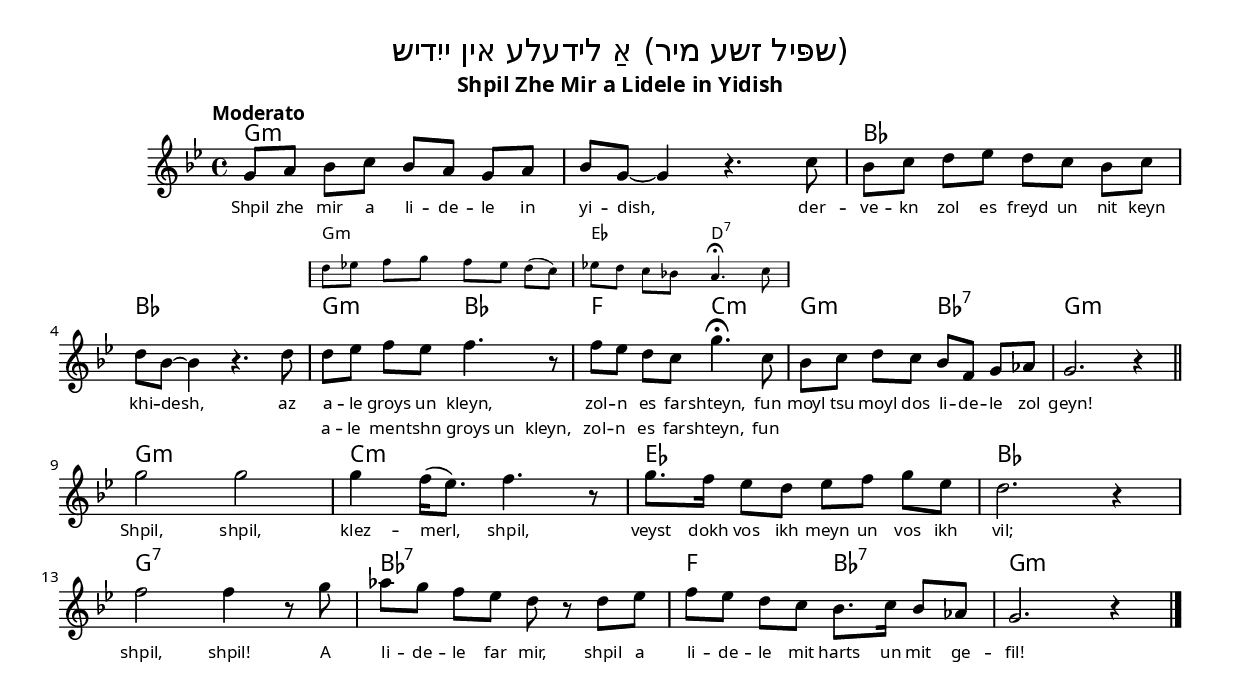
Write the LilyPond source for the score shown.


\header {
  title = "(שפּיל זשע מיר) אַ לידעלע אין ייִדיש"
  subtitle = "Shpil Zhe Mir a Lidele in Yidish"
  }
\version "2.18.2"
\language "english"
#(set-global-staff-size 17)

end =
  #(define-music-function
    (parser location signature)
    (fraction?)
  #{
    \once \omit Staff.TimeSignature \time #signature
  #})

\layout {
  \context {  % Use Typewriter font for chord symbols
    \ChordNames {
      \set chordChanges = ##t
      \override ChordName.font-family = #'typewriter
      }
    }
  \context {  % Change font size for lyrics
    \Lyrics {
      \override LyricText.font-size = #'-1
      }
    }
  \context {  % Beam according to rhythm
    \Staff {
      \set Timing.beamExceptions = #'()
      }
    }
  }

\paper {      % Load fonts
  fonts = #
  (make-pango-font-tree
   "Linux Libertine"
   "Linux Biolinum"
   "Courier 10 Pitch"
   (/ (* staff-height pt) 2.5)
    )
  bookTitleMarkup = \markup {
    \override #'(baseline-skip . 3.5)
    \column {
      \fill-line { \fromproperty #'header:dedication }
      \override #'(baseline-skip . 3.5)
      \column {
        \fill-line {
          \override #'(font-name . "Drugulin CLM")
          \huge \larger \larger \bold
          \fromproperty #'header:title
          }
        \fill-line {
          \large \bold
          \fromproperty #'header:subtitle
          }
        \fill-line {
          \smaller \bold
          \fromproperty #'header:subsubtitle
          }
        \fill-line {
          \fromproperty #'header:meter
          \fromproperty #'header:arranger
          }
          \fill-line {
          \override #'(font-name . "Drugulin CLM")
          \fromproperty #'header:composer
          { \large \bold \fromproperty #'header:instrument }
          \override #'(font-name . "Drugulin CLM")
          \fromproperty #'header:poet
          }
        }
      }
    }
    scoreTitleMarkup = \markup {
      \column {
      \on-the-fly \print-all-headers { \bookTitleMarkup \hspace #1 }
      \fill-line {
        \null
        \override #'(font-name . "Drugulin CLM")
        \huge
        \lower #5
        \fromproperty #'header:piece
        }
      }
    }
  }

\score {
  <<
    \new ChordNames = "mainChords" {
      \chordmode { 
        g1:m |
        g:m |
        bf |
        bf: |
        g2:m bf: |
        f: c:m |
        g:m bf:7 |
        g1:m |
        g:m |
        c:m |
        ef: |
        bf: |
        g:7 |
        bf:7 |
        f2: bf:7 |
        g1:m
      }
    }
    \new Staff = "main" {
      \clef treble
      \key g \minor
      \time 4/4
      \tempo Moderato
      \new Voice = "melody" {
        \relative f'{ 
          g8 a bf c bf a g a |
          bf g~g4 r4. c8 |
          bf8 c d ef d c bf c | \break
          d8 bf~bf4 r4. d8 |
          
          << 
            { 
              d8 ef f ef f4. r8 |
              f ef d c g'4.\fermata c,8 |
            }
            <<
              \new ChordNames \with {
                alignAboveContext = #"mainChords"
              } 
              
                
                \chordmode { 
                  \override ChordName #'font-size = #-1 {
                  g1:m |
                  ef2: d:7 |
                }
              }
              \new Staff \with {
                \remove "Time_signature_engraver"
                alignAboveContext = #"mainChords"
                fontSize = #-3
                \override StaffSymbol.staff-space = #(magstep -3)
                \override StaffSymbol.thickness = #(magstep -3)
                firstClef = ##f
                \override VerticalAxisGroup.default-staff-staff-spacing =
                  #'((basic-distance . 10)
                     (minimum-distance . 10)
                     (padding . 1)
                     (stretchability . 10))
              } 
              
              \new Voice = "variation"
              \relative d''{
                d8 ef f g f ef d( c) |
                ef8 d8 c bf a4.\fermata c8 |
              }
            >>
          >>
          
          bf8 c d c bf f g af |
          g2. r4 |\bar "||"\break
          g'2 g |
          g4 f16( ef8.) f4. r8 |
          g8. f16 ef8 d ef f g ef |
          d2. r4 |
          f2 f4 r8 g |
          af g f ef d r d ef |
          f ef d c bf8. c16 bf8 af |
          g2. r4 \bar "|."
        }
      }
    }
    
    \new Lyrics \lyricsto "melody" {
      Shpil zhe mir a li -- de -- le in yi -- dish,
      der -- ve -- kn zol es freyd un nit keyn khi -- desh,
      az a -- le groys un kleyn,
      zol -- n es far -- shteyn,
      fun moyl tsu moyl dos li -- de -- le zol geyn!
      
      Shpil, shpil, klez -- merl, shpil,
      veyst dokh vos ikh meyn un vos ikh vil;
      shpil, shpil! A li -- de -- le far mir,
      shpil a li -- de -- le mit harts un mit ge -- fil!
    }
    
              \new Lyrics \with {
                alignAboveContext = #"variation"
              }
              \lyricsto "variation" 
              \lyricmode{ 
                a -- le men -- tshn groys un kleyn,
                zol -- n es far -- shteyn, fun
              }
  >>
}

